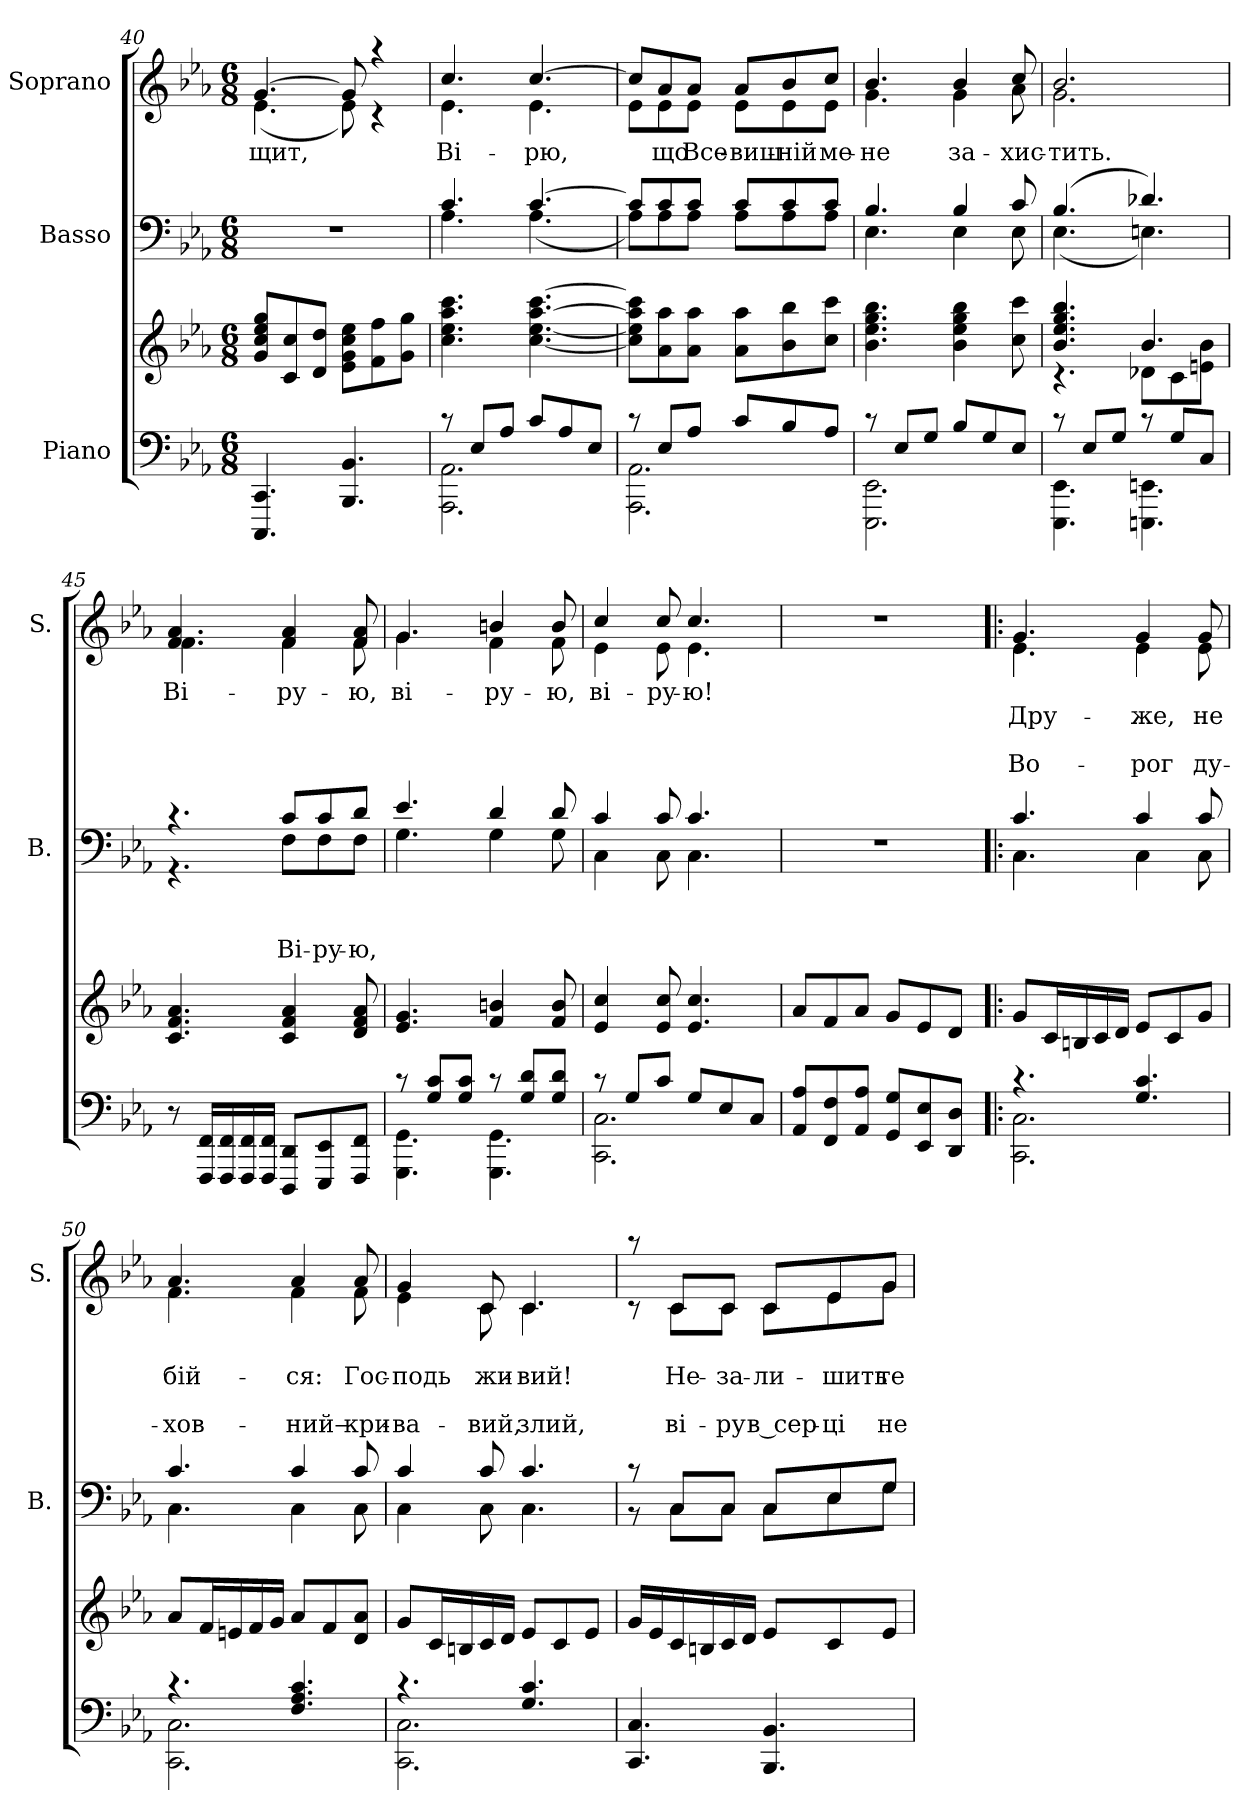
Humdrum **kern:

**kern	**kern	**kern	**text	**text	**text	**kern	**text	**text	**text	**text
*part3	*part3	*part2	*part2	*part2	*part2	*part1	*part1	*part1	*part1	*part1
*staff4	*staff3	*staff2	*staff2	*staff2	*staff2	*staff1	*staff1	*staff1	*staff1	*staff1
*I"Piano	*	*I"Basso	*	*	*	*I"Soprano	*	*	*	*
*	*	*I'B.	*	*	*	*I'S.	*	*	*	*
*clefF4	*clefG2	*clefF4	*	*	*	*clefG2	*	*	*	*
*k[b-e-a-]	*k[b-e-a-]	*k[b-e-a-]	*	*	*	*k[b-e-a-]	*	*	*	*
*c:	*c:	*c:	*	*	*	*c:	*	*	*	*
*M6/8	*M6/8	*M6/8	*	*	*	*M6/8	*	*	*	*
=40	=40	=40	=40	=40	=40	=40	=40	=40	=40	=40
!	!	!	!	!	!	!	!LO:LY:b	!	!	!
*	*	*	*	*	*	*^	*	*	*	*
4.CCC/ 4.CC/	8g/ 8cc/ 8ee-/ 8gg/L	2.r	.	.	.	[>4.g/	(<4.e-\	щит,	.	.	.
.	8c/ 8cc/	.	.	.	.	.	.	.	.	.	.
.	8d/ 8dd/J	.	.	.	.	.	.	.	.	.	.
4.BBB-/ 4.BB-/	8e-\ 8g\ 8cc\ 8ee-\L	.	.	.	.	8g/]	8e-\)	.	.	.	.
.	8f\ 8ff\	.	.	.	.	4raa	4rc	.	.	.	.
.	8g\ 8gg\J	.	.	.	.	.	.	.	.	.	.
!!LO:LB:g=z	!!
=41	=41	=41	=41	=41	=41	=41	=41	=41	=41	=41	=41
*^	*	*^	*	*	*	*	*	*	*	*	*
!	!	!	!	!	!	!	!	!	!	!LO:LY:b	!	!	!
8rc	2.AAA-\ 2.AA-\	4.cc\ 4.ee-\ 4.aa-\ 4.ccc\	4.c/	4.A-\	.	.	.	4.cc/	4.e-\	Ві-	.	.	.
8E-/L	.	.	.	.	.	.	.	.	.	.	.	.	.
8A-/J	.	.	.	.	.	.	.	.	.	.	.	.	.
!	!	!	!	!	!	!	!	!	!	!LO:LY:b	!	!	!
8c/L	.	[4.cc\ [4.ee-\ [4.aa-\ [4.ccc\	[>4.c/	(<4.A-\	.	.	.	[>4.cc/	4.e-\	-рю,	.	.	.
8A-/	.	.	.	.	.	.	.	.	.	.	.	.	.
8E-/J	.	.	.	.	.	.	.	.	.	.	.	.	.
=42	=42	=42	=42	=42	=42	=42	=42	=42	=42	=42	=42	=42	=42
8rc	2.AAA-\ 2.AA-\	8cc\] 8ee-\] 8aa-\] 8ccc\]L	8c/L]	8A-\L)	.	.	.	8cc/L]	8e-\L	.	.	.	.
!	!	!	!	!	!	!	!	!	!	!LO:LY:b	!	!	!
8E-/L	.	8a-\ 8aa-\	8c/	8A-\	.	.	.	8a-/	8e-\	що	.	.	.
!	!	!	!	!	!	!	!	!	!	!LO:LY:b	!	!	!
8A-/J	.	8a-\ 8aa-\J	8c/J	8A-\J	.	.	.	8a-/J	8e-\J	Все-	.	.	.
!	!	!	!	!	!	!	!	!	!	!LO:LY:b	!	!	!
8c/L	.	8a-\ 8aa-\L	8c/L	8A-\L	.	.	.	8a-/L	8e-\L	-виш-	.	.	.
!	!	!	!	!	!	!	!	!	!	!LO:LY:b	!	!	!
8B-/	.	8b-\ 8bb-\	8c/	8A-\	.	.	.	8b-/	8e-\	-ній	.	.	.
!	!	!	!	!	!	!	!	!	!	!LO:LY:b	!	!	!
8A-/J	.	8cc\ 8ccc\J	8c/J	8A-\J	.	.	.	8cc/J	8e-\J	ме-	.	.	.
=43	=43	=43	=43	=43	=43	=43	=43	=43	=43	=43	=43	=43	=43
!	!	!	!	!	!	!	!	!	!	!LO:LY:b	!	!	!
8rc	2.EEE-\ 2.EE-\	4.b-\ 4.ee-\ 4.gg\ 4.bb-\	4.B-/	4.E-\	.	.	.	4.b-/	4.g\	-не	.	.	.
8E-/L	.	.	.	.	.	.	.	.	.	.	.	.	.
8G/J	.	.	.	.	.	.	.	.	.	.	.	.	.
!	!	!	!	!	!	!	!	!	!	!LO:LY:b	!	!	!
8B-/L	.	4b-\ 4ee-\ 4gg\ 4bb-\	4B-/	4E-\	.	.	.	4b-/	4g\	за-	.	.	.
8G/	.	.	.	.	.	.	.	.	.	.	.	.	.
!	!	!	!	!	!	!	!	!	!	!LO:LY:b	!	!	!
8E-/J	.	8cc\ 8ccc\	8c/	8E-\	.	.	.	8cc/	8a-\	-хис-	.	.	.
=44	=44	=44	=44	=44	=44	=44	=44	=44	=44	=44	=44	=44	=44
*	*	*^	*	*	*	*	*	*	*	*	*	*	*
!	!	!	!	!	!	!	!	!	!	!	!LO:LY:b	!	!	!
8rc	4.EEE-\ 4.EE-\	4.b-/ 4.ee-/ 4.gg/ 4.bb-/	4.rc	(4.B-/	(4.E-\	.	.	.	2.b-/	2.g\	-тить.	.	.	.
8E-/L	.	.	.	.	.	.	.	.	.	.	.	.	.	.
8G/J	.	.	.	.	.	.	.	.	.	.	.	.	.	.
8rc	4.EEEn\ 4.EEn\	4.b-/	8d-X\L	4.d-X/)	4.En\)	.	.	.	.	.	.	.	.	.
8G/L	.	.	8c\	.	.	.	.	.	.	.	.	.	.	.
8C/J	.	.	8en\ 8b-\J	.	.	.	.	.	.	.	.	.	.	.
*v	*v	*	*	*	*	*	*	*	*	*	*	*	*	*
!!LO:LB:g=z	!!
=45	=45	=45	=45	=45	=45	=45	=45	=45	=45	=45	=45	=45	=45
!	!	!	!	!	!	!	!	!	!	!LO:LY:b	!	!	!
*	*v	*v	*	*	*	*	*	*	*	*	*	*	*
8r	4.c/ 4.f/ 4.a-/	4.rc	4.r	.	.	.	4.f/ 4.a-/	4.f\	Ві-	.	.	.
16FFF/ 16FF/LL	.	.	.	.	.	.	.	.	.	.	.	.
16FFF/ 16FF/	.	.	.	.	.	.	.	.	.	.	.	.
16FFF/ 16FF/	.	.	.	.	.	.	.	.	.	.	.	.
16FFF/ 16FF/JJ	.	.	.	.	.	.	.	.	.	.	.	.
!	!	!	!	!	!	!LO:LY:a	!	!	!LO:LY:b	!	!	!
8DDD/ 8DD/L	4c/ 4f/ 4a-/	8c/L	8F\L	.	.	Ві-	4f/ 4a-/	4f\	-ру-	.	.	.
!	!	!	!	!	!	!LO:LY:a	!	!	!	!	!	!
8EEE-/ 8EE-/	.	8c/	8F\	.	.	-ру-	.	.	.	.	.	.
!	!	!	!	!	!	!LO:LY:a	!	!	!LO:LY:b	!	!	!
8FFF/ 8FF/J	8d/ 8f/ 8a-/	8d/J	8F\J	.	.	-ю,	8f/ 8a-/	8f\	-ю,	.	.	.
=46	=46	=46	=46	=46	=46	=46	=46	=46	=46	=46	=46	=46
*^	*	*	*	*	*	*	*	*	*	*	*	*
!	!	!	!	!	!	!	!	!	!	!LO:LY:b	!	!	!
8rc	4.GGG\ 4.GG\	4.e-/ 4.g/	4.e-/	4.G\	.	.	.	4.g/	4.g\	ві-	.	.	.
8G/ 8c/L	.	.	.	.	.	.	.	.	.	.	.	.	.
8G/ 8c/J	.	.	.	.	.	.	.	.	.	.	.	.	.
!	!	!	!	!	!	!	!	!	!	!LO:LY:b	!	!	!
8rc	4.GGG\ 4.GG\	4f/ 4bn/	4d/	4G\	.	.	.	4bn/	4f\	-ру-	.	.	.
8G/ 8d/L	.	.	.	.	.	.	.	.	.	.	.	.	.
!	!	!	!	!	!	!	!	!	!	!LO:LY:b	!	!	!
8G/ 8d/J	.	8f/ 8b/	8d/	8G\	.	.	.	8b/	8f\	-ю,	.	.	.
=47	=47	=47	=47	=47	=47	=47	=47	=47	=47	=47	=47	=47	=47
!	!	!	!	!	!	!	!	!	!	!LO:LY:b	!	!	!
8rc	2.CC\ 2.C\	4e-/ 4cc/	4c/	4C\	.	.	.	4cc/	4e-\	ві-	.	.	.
8G/L	.	.	.	.	.	.	.	.	.	.	.	.	.
!	!	!	!	!	!	!	!	!	!	!LO:LY:b	!	!	!
8c/J	.	8e-/ 8cc/	8c/	8C\	.	.	.	8cc/	8e-\	-ру-	.	.	.
!	!	!	!	!	!	!	!	!	!	!LO:LY:b	!	!	!
8G/L	.	4.e-/ 4.cc/	4.c/	4.C\	.	.	.	4.cc/	4.e-\	-ю!	.	.	.
8E-/	.	.	.	.	.	.	.	.	.	.	.	.	.
8C/J	.	.	.	.	.	.	.	.	.	.	.	.	.
*	*	*	*v	*v	*	*	*	*	*	*	*	*	*
*v	*v	*	*	*	*	*	*v	*v	*	*	*	*
=48	=48	=48	=48	=48	=48	=48	=48	=48	=48	=48
8AA-/ 8A-/L	8a-/L	2.r	.	.	.	2.r	.	.	.	.
8FF/ 8F/	8f/	.	.	.	.	.	.	.	.	.
8AA-/ 8A-/J	8a-/J	.	.	.	.	.	.	.	.	.
8GG/ 8G/L	8g/L	.	.	.	.	.	.	.	.	.
8EE-/ 8E-/	8e-/	.	.	.	.	.	.	.	.	.
8DD/ 8D/J	8d/J	.	.	.	.	.	.	.	.	.
!!LO:PB:g=z
=49!|:	=49!|:	=49!|:	=49!|:	=49!|:	=49!|:	=49!|:	=49!|:	=49!|:	=49!|:	=49!|:
*^	*	*^	*	*	*	*	*	*	*	*
!	!	!	!	!	!	!	!	!	!	!LO:LY:b	!	!LO:LY:b
*	*	*	*	*	*	*	*	*^	*	*	*	*
4.rc	2.CC\ 2.C\	8g/L	4.c/	4.C\	.	.	.	4.g/	4.e-\	.	Дру-	.	Во-
.	.	16c/L	.	.	.	.	.	.	.	.	.	.	.
.	.	16Bn/	.	.	.	.	.	.	.	.	.	.	.
.	.	16c/	.	.	.	.	.	.	.	.	.	.	.
.	.	16d/JJ	.	.	.	.	.	.	.	.	.	.	.
!	!	!	!	!	!	!	!	!	!	!	!LO:LY:b	!	!LO:LY:b
4.G/ 4.c/	.	8e-/L	4c/	4C\	.	.	.	4g/	4e-\	.	-же,	.	-рог
.	.	8c/	.	.	.	.	.	.	.	.	.	.	.
!	!	!	!	!	!	!	!	!	!	!	!LO:LY:b	!	!LO:LY:b
.	.	8g/J	8c/	8C\	.	.	.	8g/	8e-\	.	не	.	ду-
=50	=50	=50	=50	=50	=50	=50	=50	=50	=50	=50	=50	=50	=50
!	!	!	!	!	!	!	!	!	!	!	!LO:LY:b	!	!LO:LY:b
4.rc	2.CC\ 2.C\	8a-/L	4.c/	4.C\	.	.	.	4.a-/	4.f\	.	бій-	.	-хов-
.	.	16f/L	.	.	.	.	.	.	.	.	.	.	.
.	.	16en/	.	.	.	.	.	.	.	.	.	.	.
.	.	16f/	.	.	.	.	.	.	.	.	.	.	.
.	.	16g/JJ	.	.	.	.	.	.	.	.	.	.	.
!	!	!	!	!	!	!	!	!	!	!	!LO:LY:b	!	!LO:LY:b
4.F/ 4.A-/ 4.c/	.	8a-/L	4c/	4C\	.	.	.	4a-/	4f\	.	-ся:	.	-ний‒
.	.	8f/	.	.	.	.	.	.	.	.	.	.	.
!	!	!	!	!	!	!	!	!	!	!	!LO:LY:b	!	!LO:LY:b
.	.	8d/ 8a-/J	8c/	8C\	.	.	.	8a-/	8f\	.	Гос-	.	кри-
=51	=51	=51	=51	=51	=51	=51	=51	=51	=51	=51	=51	=51	=51
!	!	!	!	!	!	!	!	!	!	!	!LO:LY:b	!	!LO:LY:b
4.rc	2.CC\ 2.C\	8g/L	4c/	4C\	.	.	.	4g/	4e-\	.	-подь	.	-ва-
.	.	16c/L	.	.	.	.	.	.	.	.	.	.	.
.	.	16Bn/	.	.	.	.	.	.	.	.	.	.	.
!	!	!	!	!	!	!	!	!	!	!	!LO:LY:b	!	!LO:LY:b
.	.	16c/	8c/	8C\	.	.	.	8c/	8c\	.	жи-	.	-вий,
.	.	16d/JJ	.	.	.	.	.	.	.	.	.	.	.
!	!	!	!	!	!	!	!	!	!	!	!LO:LY:b	!	!LO:LY:b
4.G/ 4.c/	.	8e-/L	4.c/	4.C\	.	.	.	4.c/	4.c\	.	-вий!	.	злий,
.	.	8c/	.	.	.	.	.	.	.	.	.	.	.
.	.	8e-/J	.	.	.	.	.	.	.	.	.	.	.
*v	*v	*	*	*	*	*	*	*	*	*	*	*	*
=52	=52	=52	=52	=52	=52	=52	=52	=52	=52	=52	=52	=52
4.CC/ 4.C/	16g/LL	8rc	8r	.	.	.	8raa	8rc	.	.	.	.
.	16e-/	.	.	.	.	.	.	.	.	.	.	.
!	!	!	!	!	!	!	!	!	!	!LO:LY:b	!	!LO:LY:b
.	16c/	8C/L	8C\L	.	.	.	8c/L	8c\L	.	Не-	.	ві-
.	16Bn/	.	.	.	.	.	.	.	.	.	.	.
!	!	!	!	!	!	!	!	!	!	!LO:LY:b	!	!LO:LY:b
.	16c/	8C/J	8C\J	.	.	.	8c/J	8c\J	.	-за-	.	-ру
.	16d/JJ	.	.	.	.	.	.	.	.	.	.	.
!	!	!	!	!	!	!	!	!	!	!LO:LY:b	!	!LO:LY:b
4.BBB-/ 4.BB-/	8e-/L	8C/L	8C\L	.	.	.	8c/L	8c\L	.	-ли-	.	в сер-
!	!	!	!	!	!	!	!	!	!	!LO:LY:b	!	!LO:LY:b
.	8c/	8E-/	8E-\	.	.	.	8e-/	8e-\	.	-шить	.	-ці
!	!	!	!	!	!	!	!	!	!	!LO:LY:b	!	!LO:LY:b
.	8e-/J	8G/J	8G\J	.	.	.	8g/J	8g\J	.	те-	.	не
*	*	*v	*v	*	*	*	*	*	*	*	*	*
*	*	*	*	*	*	*v	*v	*	*	*	*
=	=	=	=	=	=	=	=	=	=	=
*-	*-	*-	*-	*-	*-	*-	*-	*-	*-	*-
